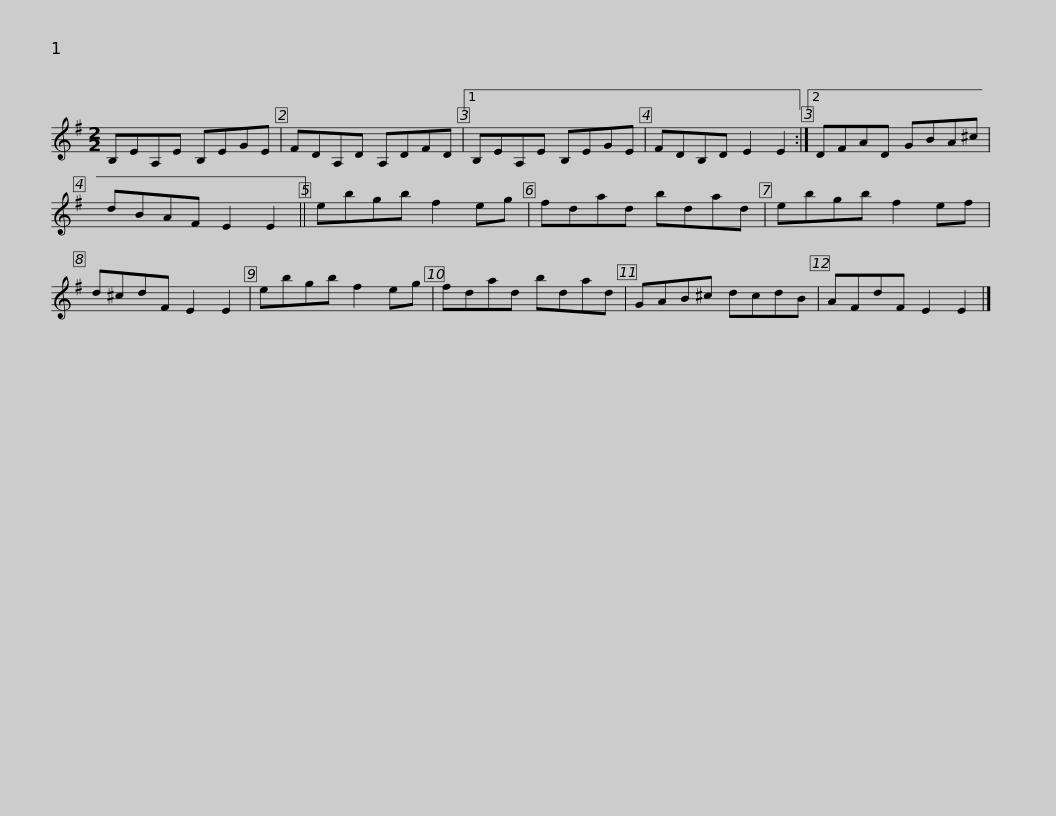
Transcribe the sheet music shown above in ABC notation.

X:1
L:1/8
M:2/2
I:linebreak $
K:Emin
V:1 treble
V:1
 B,EA,E B,EGE | FDA,D A,DFD |1 B,EA,E B,EGE | FDB,D E2 E2 :|2 DFAD GBA^c |$ %5
 dBAF E2 E2 || ebgb f2 eg | fdad bdad | ebgb f2 ef | d^cdF E2 E2 | %10
 ebgb f2 eg |$ fdad bdad | GAB^c dcdB | AFdF E2 E2 |] %14
